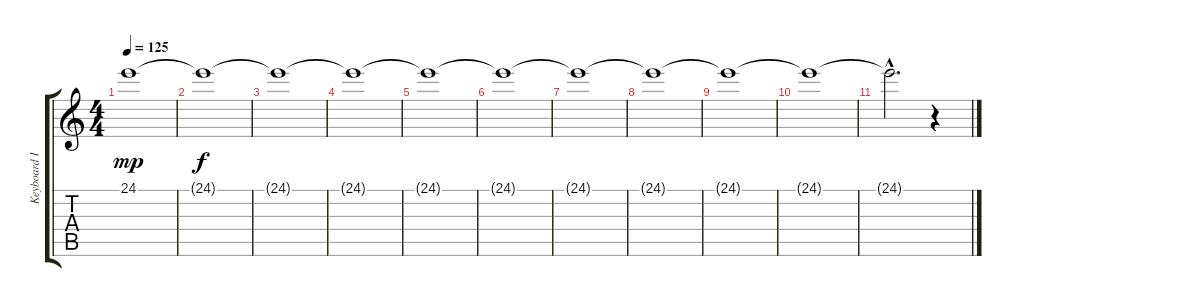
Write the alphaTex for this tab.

\track ("Keyboard I" "Keyboard I") {instrument stringensemble1}
\staff {score tabs}
\tuning (E4 B3 G3 D3 A2 E2) {hide}
\ts (4 4)
\tempo 125
\clef g2
\ks c
24.1.1{dy mp} |
24.1{t}.1{dy f} |
24.1{t}.1 |
24.1{t}.1 |
24.1{t}.1 |
24.1{t}.1 |
24.1{t}.1 |
24.1{t}.1 |
24.1{t}.1 |
24.1{t}.1 |
24.1{hac t}.2{d} r.4
